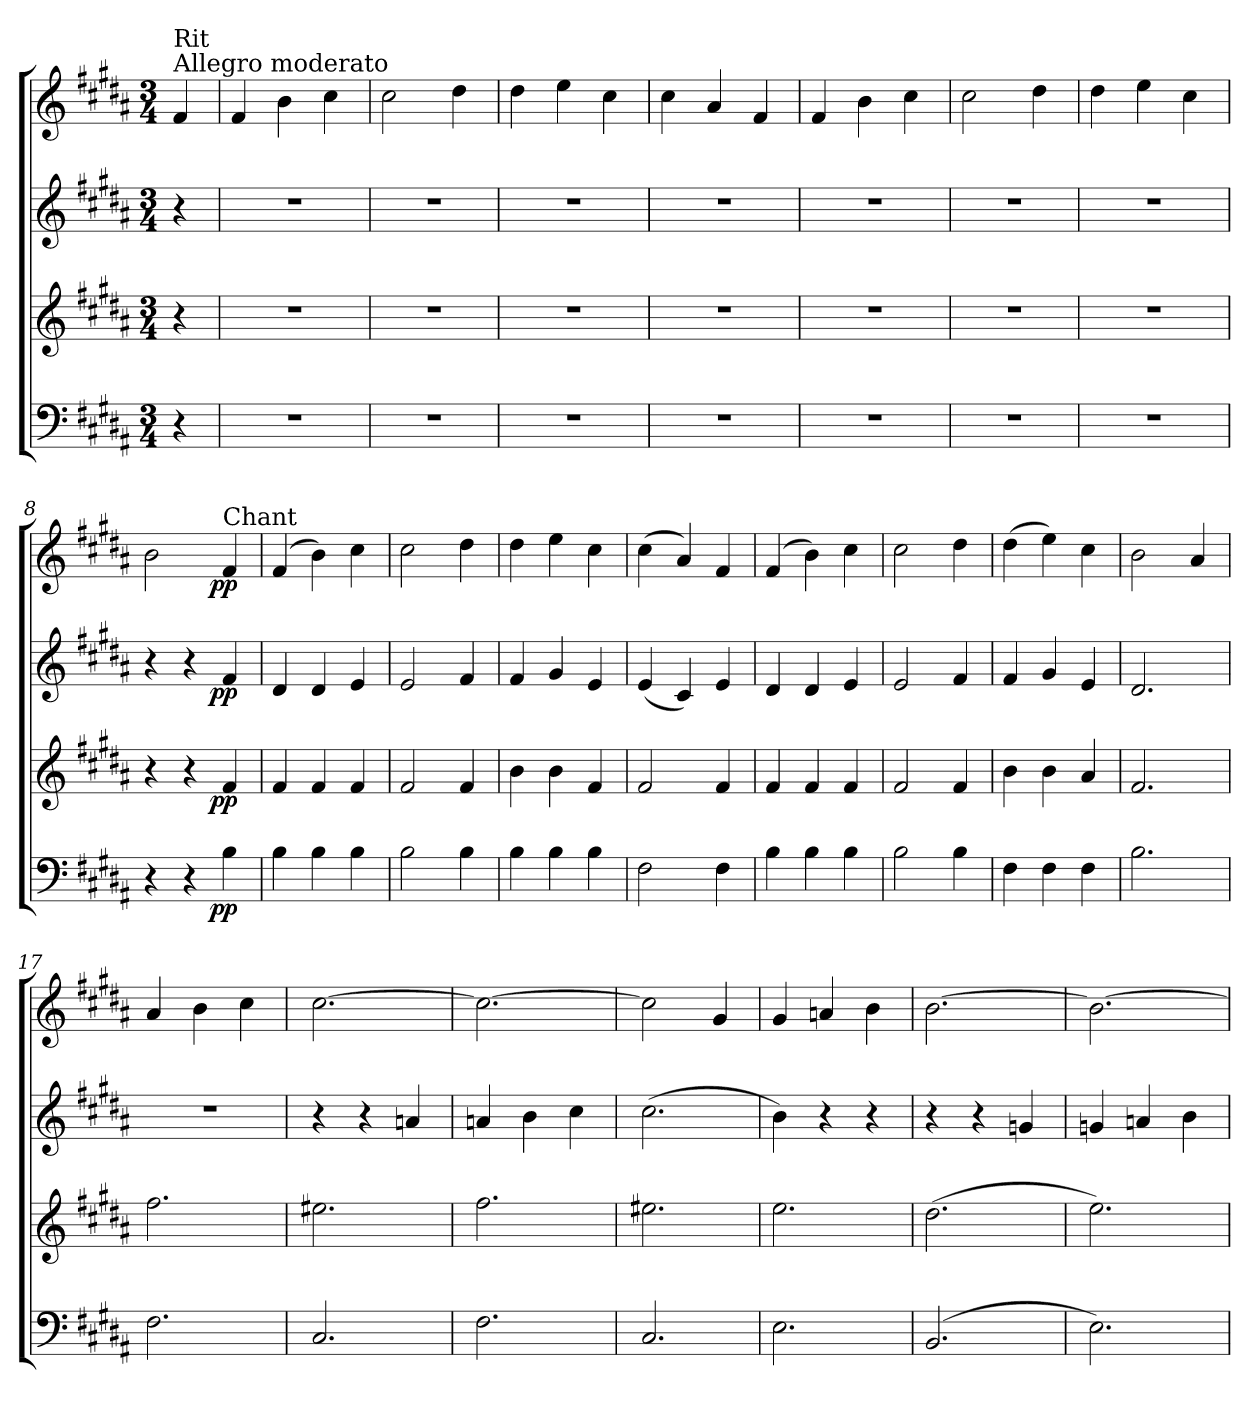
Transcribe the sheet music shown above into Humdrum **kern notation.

**kern	**dynam	**kern	**dynam	**kern	**dynam	**kern	**dynam
*part4	*part4	*part3	*part3	*part2	*part2	*part1	*part1
*staff4	*staff4	*staff3	*staff3	*staff2	*staff2	*staff1	*staff1
*clefF4	*	*clefG2	*	*clefG2	*	*clefG2	*
*k[f#c#g#d#a#]	*	*k[f#c#g#d#a#]	*	*k[f#c#g#d#a#]	*	*k[f#c#g#d#a#]	*
*B:	*	*B:	*	*B:	*	*B:	*
*M3/4	*	*M3/4	*	*M3/4	*	*M3/4	*
=	=	=	=	=	=	=	=
!	!	!	!	!	!	!LO:TX:a:t=Allegro moderato	!
!	!	!	!	!	!	!LO:TX:a:t=Rit	!
4r	.	4r	.	4r	.	4f#/	.
=1	=1	=1	=1	=1	=1	=1	=1
!LO:N:vis=2	!	!LO:N:vis=2	!	!LO:N:vis=2	!	!	!
2.r	.	2.r	.	2.r	.	4f#/	.
.	.	.	.	.	.	4b\	.
.	.	.	.	.	.	4cc#\	.
=2	=2	=2	=2	=2	=2	=2	=2
!LO:N:vis=2	!	!LO:N:vis=2	!	!LO:N:vis=2	!	!	!
2.r	.	2.r	.	2.r	.	2cc#\	.
.	.	.	.	.	.	4dd#\	.
=3	=3	=3	=3	=3	=3	=3	=3
!LO:N:vis=2	!	!LO:N:vis=2	!	!LO:N:vis=2	!	!	!
2.r	.	2.r	.	2.r	.	4dd#\	.
.	.	.	.	.	.	4ee\	.
.	.	.	.	.	.	4cc#\	.
=4	=4	=4	=4	=4	=4	=4	=4
!LO:N:vis=2	!	!LO:N:vis=2	!	!LO:N:vis=2	!	!	!
2.r	.	2.r	.	2.r	.	4cc#\	.
.	.	.	.	.	.	4a#/	.
.	.	.	.	.	.	4f#/	.
=5	=5	=5	=5	=5	=5	=5	=5
!LO:N:vis=2	!	!LO:N:vis=2	!	!LO:N:vis=2	!	!	!
2.r	.	2.r	.	2.r	.	4f#/	.
.	.	.	.	.	.	4b\	.
.	.	.	.	.	.	4cc#\	.
=6	=6	=6	=6	=6	=6	=6	=6
!LO:N:vis=2	!	!LO:N:vis=2	!	!LO:N:vis=2	!	!	!
2.r	.	2.r	.	2.r	.	2cc#\	.
.	.	.	.	.	.	4dd#\	.
!!LO:LB:g=z
=7	=7	=7	=7	=7	=7	=7	=7
!LO:N:vis=2	!	!LO:N:vis=2	!	!LO:N:vis=2	!	!	!
2.r	.	2.r	.	2.r	.	4dd#\	.
.	.	.	.	.	.	4ee\	.
.	.	.	.	.	.	4cc#\	.
=8	=8	=8	=8	=8	=8	=8	=8
4r	.	4r	.	4r	.	2b\	.
4r	.	4r	.	4r	.	.	.
!	!	!	!	!	!	!LO:TX:a:t=Chant	!
!	!LO:DY:b:cj	!	!LO:DY:b:cj	!	!LO:DY:b:cj	!	!LO:DY:b:cj
4B\	pp	4f#/	pp	4f#/	pp	4f#/	pp
=9	=9	=9	=9	=9	=9	=9	=9
4B\	.	4f#/	.	4d#/	.	(>4f#/	.
4B\	.	4f#/	.	4d#/	.	4b\)	.
4B\	.	4f#/	.	4e/	.	4cc#\	.
=10	=10	=10	=10	=10	=10	=10	=10
2B\	.	2f#/	.	2e/	.	2cc#\	.
4B\	.	4f#/	.	4f#/	.	4dd#\	.
=11	=11	=11	=11	=11	=11	=11	=11
4B\	.	4b\	.	4f#/	.	4dd#\	.
4B\	.	4b\	.	4g#/	.	4ee\	.
4B\	.	4f#/	.	4e/	.	4cc#\	.
=12	=12	=12	=12	=12	=12	=12	=12
2F#\	.	2f#/	.	(<4e/	.	(>4cc#\	.
.	.	.	.	4c#/)	.	4a#/)	.
4F#\	.	4f#/	.	4e/	.	4f#/	.
=13	=13	=13	=13	=13	=13	=13	=13
4B\	.	4f#/	.	4d#/	.	(>4f#/	.
4B\	.	4f#/	.	4d#/	.	4b\)	.
4B\	.	4f#/	.	4e/	.	4cc#\	.
=14	=14	=14	=14	=14	=14	=14	=14
2B\	.	2f#/	.	2e/	.	2cc#\	.
4B\	.	4f#/	.	4f#/	.	4dd#\	.
!!LO:LB:g=z
=15	=15	=15	=15	=15	=15	=15	=15
4F#\	.	4b\	.	4f#/	.	(>4dd#\	.
4F#\	.	4b\	.	4g#/	.	4ee\)	.
4F#\	.	4a#/	.	4e/	.	4cc#\	.
=16	=16	=16	=16	=16	=16	=16	=16
2.B\	.	2.f#/	.	2.d#/	.	2b\	.
.	.	.	.	.	.	4a#/	.
=17	=17	=17	=17	=17	=17	=17	=17
!	!	!	!	!LO:N:vis=2	!	!	!
2.F#\	.	2.ff#\	.	2.r	.	4a#/	.
.	.	.	.	.	.	4b\	.
.	.	.	.	.	.	4cc#\	.
=18	=18	=18	=18	=18	=18	=18	=18
2.C#/	.	2.ee#X\	.	4r	.	[2.cc#\	.
.	.	.	.	4r	.	.	.
.	.	.	.	4an/	.	.	.
=19	=19	=19	=19	=19	=19	=19	=19
2.F#\	.	2.ff#\	.	4an/	.	2.cc#\_	.
.	.	.	.	4b\	.	.	.
.	.	.	.	4cc#\	.	.	.
=20	=20	=20	=20	=20	=20	=20	=20
2.C#/	.	2.ee#X\	.	(>2.cc#\	.	2cc#\]	.
.	.	.	.	.	.	4g#/	.
=21	=21	=21	=21	=21	=21	=21	=21
2.E\	.	2.ee\	.	4b\)	.	4g#/	.
.	.	.	.	4r	.	4an/	.
.	.	.	.	4r	.	4b\	.
!!LO:PB:g=z
=22	=22	=22	=22	=22	=22	=22	=22
(>2.BB/	.	(>2.dd#\	.	4r	.	[2.b\	.
.	.	.	.	4r	.	.	.
.	.	.	.	4gn/	.	.	.
=23	=23	=23	=23	=23	=23	=23	=23
2.E\)	.	2.ee\)	.	4gn/	.	2.b\_	.
.	.	.	.	4an/	.	.	.
.	.	.	.	4b\	.	.	.
=	=	=	=	=	=	=	=
*-	*-	*-	*-	*-	*-	*-	*-
